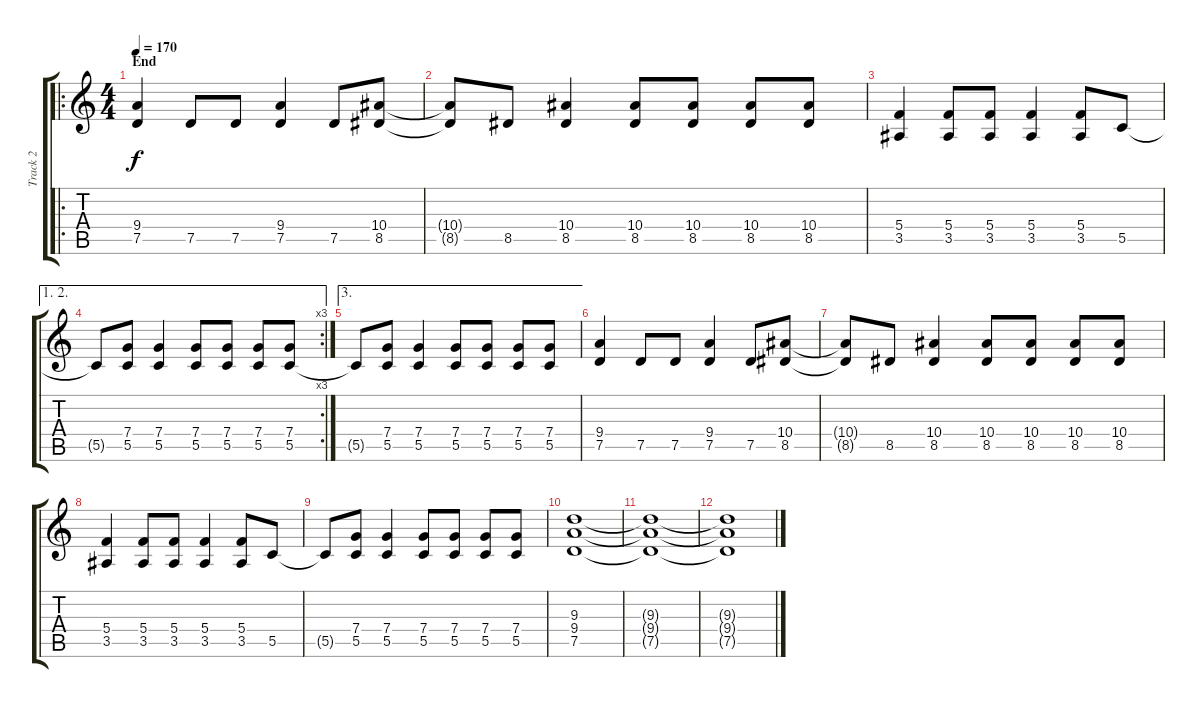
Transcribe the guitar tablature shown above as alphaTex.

\track ("Track 2" "Track 2") {instrument distortionguitar}
\staff {score tabs}
\tuning (D4 A3 F3 C3 G2 C2) {hide}
\ro
\ts (4 4)
\section ("" "End")
\tempo 170
\clef g2
\ks c
(9.4 7.5).4{dy f instrument distortionguitar} 7.5.8 7.5.8 (9.4 7.5).4 7.5.8 (10.4 8.5).8 |
(10.4{t} 8.5{t}).8 8.5.8 (10.4 8.5).4 (10.4 8.5).8 (10.4 8.5).8 (10.4 8.5).8 (10.4 8.5).8 |
(5.4 3.5).4 (5.4 3.5).8 (5.4 3.5).8 (5.4 3.5).4 (5.4 3.5).8 5.5.8 |
\ae (1 2)
\rc 3
5.5{t}.8 (7.4 5.5).8 (7.4 5.5).4 (7.4 5.5).8 (7.4 5.5).8 (7.4 5.5).8 (7.4 5.5).8 |
\ae 3
5.5{t}.8 (7.4 5.5).8 (7.4 5.5).4 (7.4 5.5).8 (7.4 5.5).8 (7.4 5.5).8 (7.4 5.5).8 |
(9.4 7.5).4{instrument distortionguitar} 7.5.8 7.5.8 (9.4 7.5).4 7.5.8 (10.4 8.5).8 |
(10.4{t} 8.5{t}).8 8.5.8 (10.4 8.5).4 (10.4 8.5).8 (10.4 8.5).8 (10.4 8.5).8 (10.4 8.5).8 |
(5.4 3.5).4 (5.4 3.5).8 (5.4 3.5).8 (5.4 3.5).4 (5.4 3.5).8 5.5.8 |
5.5{t}.8 (7.4 5.5).8 (7.4 5.5).4 (7.4 5.5).8 (7.4 5.5).8 (7.4 5.5).8 (7.4 5.5).8 |
(9.3 9.4 7.5).1 |
(9.3{t} 9.4{t} 7.5{t}).1 |
(9.3{t} 9.4{t} 7.5{t}).1
